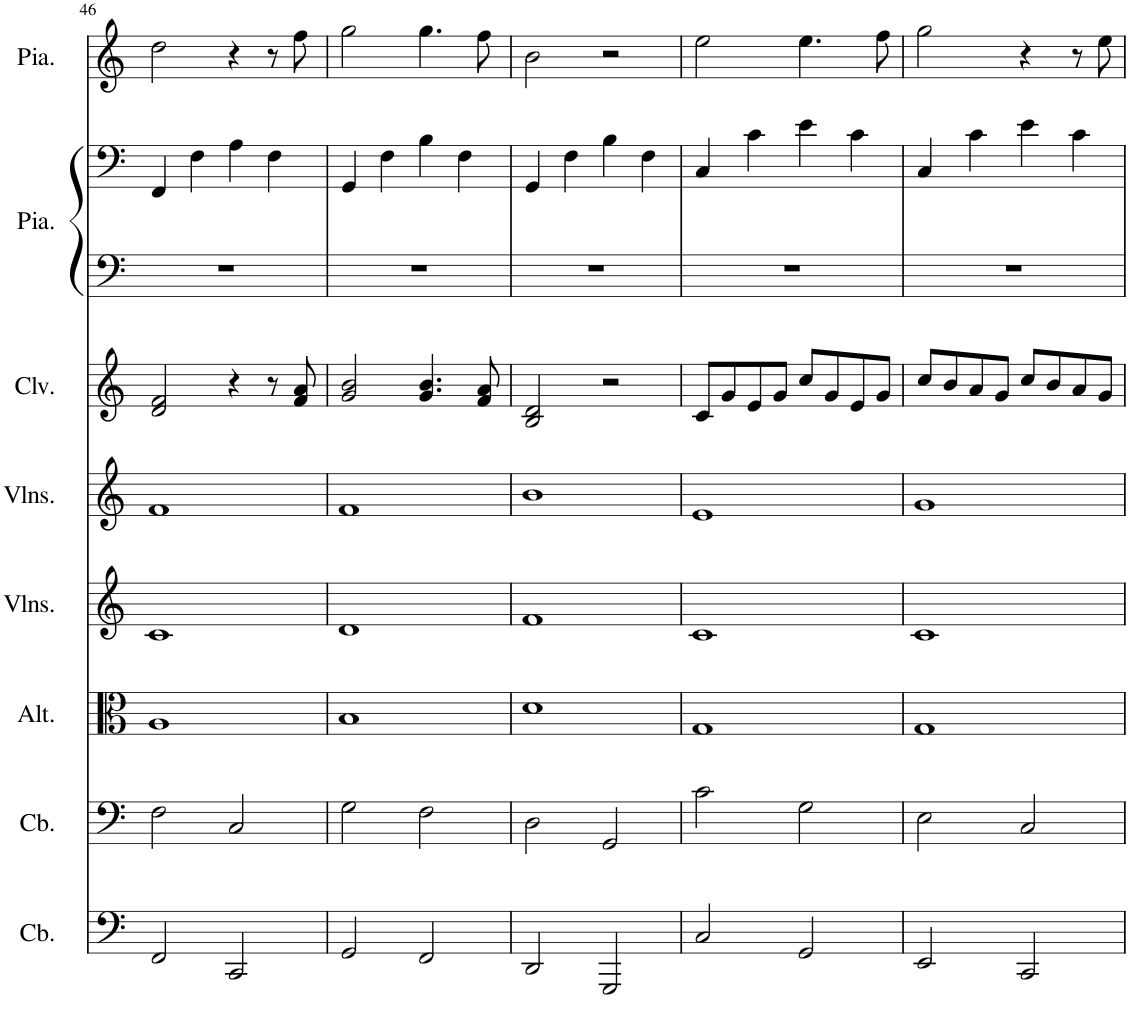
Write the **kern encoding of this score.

**kern	**kern	**kern	**kern	**kern	**kern	**kern	**kern	**kern
*part8	*part7	*part6	*part5	*part4	*part3	*part2	*part2	*part1
*staff9	*staff8	*staff7	*staff6	*staff5	*staff4	*staff3	*staff2	*staff1
*I"Contrebasse	*I"Contrebasse	*I"Altos	*I"Violons	*I"Violons	*I"Clavicorde	*I"Piano	*	*I"Piano, Ponkf
*I'Cb.	*I'Cb.	*I'Alt.	*I'Vlns.	*I'Vlns.	*I'Clv.	*I'Pia.	*	*I'Pia.
!!LO:PB:g=z
*clefF4	*clefF4	*clefC3	*clefG2	*clefG2	*clefG2	*clefF4	*clefF4	*clefG2
*Trd7c12	*Trd7c12	*	*	*	*	*	*	*
*k[]	*k[]	*k[]	*k[]	*k[]	*k[]	*k[]	*k[]	*k[]
*M4/4	*M4/4	*M4/4	*M4/4	*M4/4	*M4/4	*M4/4	*M4/4	*M4/4
=46	=46	=46	=46	=46	=46	=46	=46	=46
2FF/	2F\	1A	1c	1f	2d/ 2f/	1r	4FF/	2dd\
.	.	.	.	.	.	.	4F\	.
2CC/	2C/	.	.	.	4r	.	4A\	4r
.	.	.	.	.	8r	.	4F\	8r
.	.	.	.	.	8f/ 8a/	.	.	8ff\
=47	=47	=47	=47	=47	=47	=47	=47	=47
2GG/	2G\	1B	1d	1f	2g/ 2b/	1r	4GG/	2gg\
.	.	.	.	.	.	.	4F\	.
2FF/	2F\	.	.	.	4.g/ 4.b/	.	4B\	4.gg\
.	.	.	.	.	.	.	4F\	.
.	.	.	.	.	8f/ 8a/	.	.	8ff\
=48	=48	=48	=48	=48	=48	=48	=48	=48
2DD/	2D\	1d	1f	1b	2B/ 2d/	1r	4GG/	2b\
.	.	.	.	.	.	.	4F\	.
2GGG/	2GG/	.	.	.	2r	.	4B\	2r
.	.	.	.	.	.	.	4F\	.
=49	=49	=49	=49	=49	=49	=49	=49	=49
2C/	2c\	1G	1c	1e	8c/L	1r	4C/	2ee\
.	.	.	.	.	8g/	.	.	.
.	.	.	.	.	8e/	.	4c\	.
.	.	.	.	.	8g/J	.	.	.
2GG/	2G\	.	.	.	8cc/L	.	4e\	4.ee\
.	.	.	.	.	8g/	.	.	.
.	.	.	.	.	8e/	.	4c\	.
.	.	.	.	.	8g/J	.	.	8ff\
=50	=50	=50	=50	=50	=50	=50	=50	=50
2EE/	2E\	1G	1c	1g	8cc/L	1r	4C/	2gg\
.	.	.	.	.	8b/	.	.	.
.	.	.	.	.	8a/	.	4c\	.
.	.	.	.	.	8g/J	.	.	.
2CC/	2C/	.	.	.	8cc/L	.	4e\	4r
.	.	.	.	.	8b/	.	.	.
.	.	.	.	.	8a/	.	4c\	8r
.	.	.	.	.	8g/J	.	.	8ee\
=	=	=	=	=	=	=	=	=
*-	*-	*-	*-	*-	*-	*-	*-	*-
